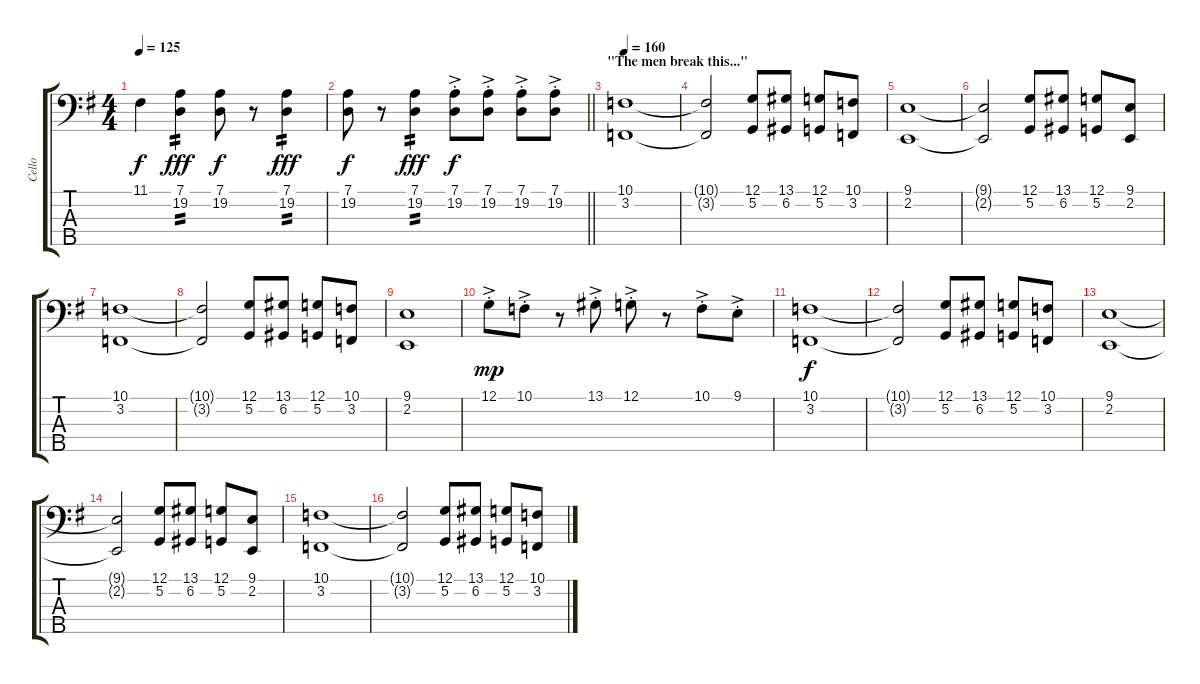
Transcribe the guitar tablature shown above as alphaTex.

\track ("Cello" "Cello") {instrument stringensemble1}
\staff {score tabs}
\tuning (G2 D2 A1 E1 B0) {hide}
\ts (4 4)
\tempo 125
\clef f4
\ks g
11.1.4{dy f} (7.1 19.2).4{tp 2 dy fff} (7.1 19.2).8{dy f} r.8 (7.1 19.2).4{tp 2 dy fff} |
\barLineRight lightlight
(7.1 19.2).8{dy f} r.8 (7.1 19.2).4{tp 2 dy fff} (7.1{ac st} 19.2{ac st}).8{dy f} (7.1{ac st} 19.2{ac st}).8 (7.1{ac st} 19.2{ac st}).8 (7.1{ac st} 19.2{ac st}).8 |
\section ("" "\"The men break this...\"")
\tempo 160
(10.1 3.2).1 |
(10.1{t} 3.2{t}).2 (12.1 5.2).8 (13.1 6.2).8 (12.1 5.2).8 (10.1 3.2).8 |
(9.1 2.2).1 |
(9.1{t} 2.2{t}).2 (12.1 5.2).8 (13.1 6.2).8 (12.1 5.2).8 (9.1 2.2).8 |
(10.1 3.2).1 |
(10.1{t} 3.2{t}).2 (12.1 5.2).8 (13.1 6.2).8 (12.1 5.2).8 (10.1 3.2).8 |
(9.1 2.2).1 |
12.1{ac st}.8{dy mp volume 8} 10.1{ac st}.8 r.8 13.1{ac st}.8 12.1{ac st}.8 r.8 10.1{ac st}.8 9.1{ac st}.8 |
(10.1 3.2).1{dy f} |
(10.1{t} 3.2{t}).2 (12.1 5.2).8 (13.1 6.2).8 (12.1 5.2).8 (10.1 3.2).8 |
(9.1 2.2).1 |
(9.1{t} 2.2{t}).2 (12.1 5.2).8 (13.1 6.2).8 (12.1 5.2).8 (9.1 2.2).8 |
(10.1 3.2).1 |
(10.1{t} 3.2{t}).2 (12.1 5.2).8 (13.1 6.2).8 (12.1 5.2).8 (10.1 3.2).8
